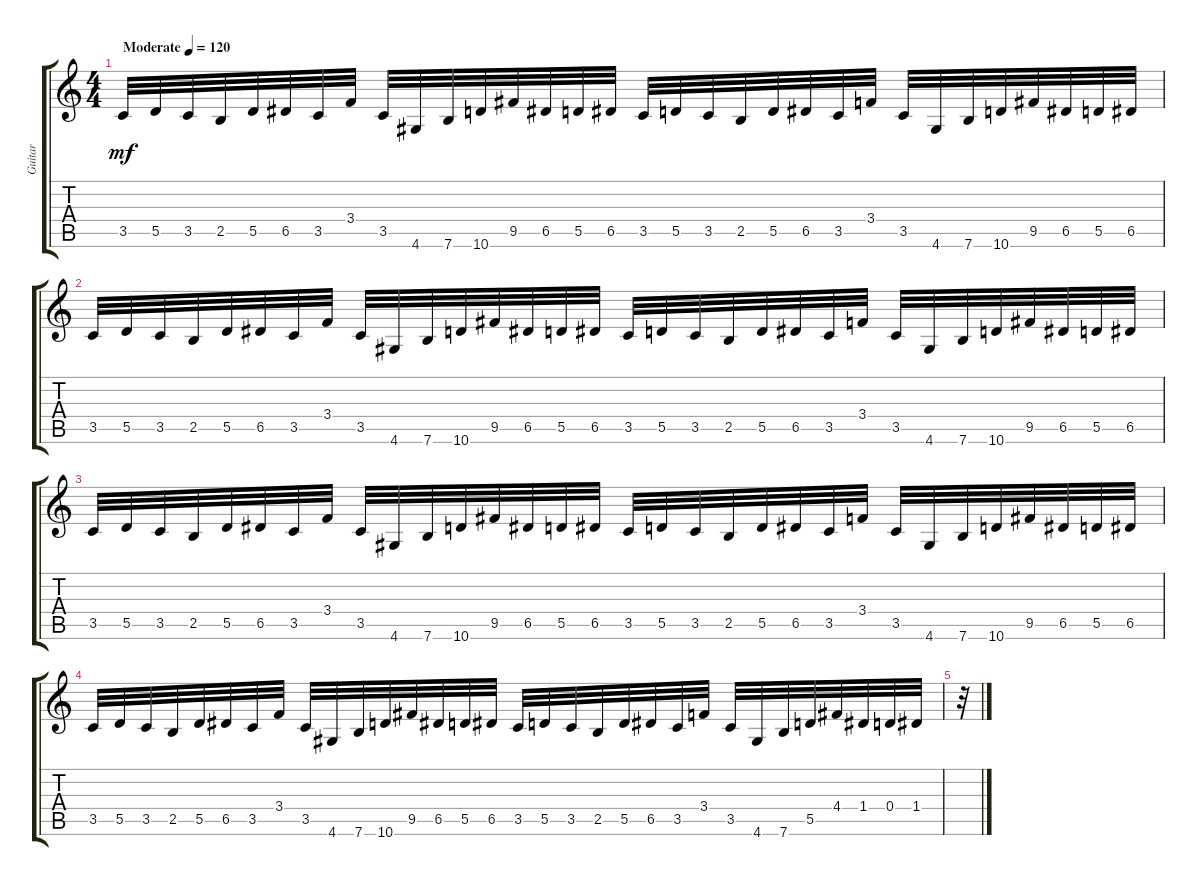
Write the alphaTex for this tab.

\track ("Guitar" "Guitar") {instrument overdrivenguitar}
\staff {score tabs}
\tuning (E4 B3 G3 D3 A2 E2) {hide}
\ts (4 4)
\tempo (120 "Moderate")
\clef g2
\ks c
3.5.32{dy mf instrument overdrivenguitar} 5.5.32 3.5.32 2.5.32 5.5.32 6.5.32 3.5.32 3.4.32 3.5.32 4.6.32 7.6.32 10.6.32 9.5.32 6.5.32 5.5.32 6.5.32 3.5.32 5.5.32 3.5.32 2.5.32 5.5.32 6.5.32 3.5.32 3.4.32 3.5.32 4.6.32 7.6.32 10.6.32 9.5.32 6.5.32 5.5.32 6.5.32 |
3.5.32 5.5.32 3.5.32 2.5.32 5.5.32 6.5.32 3.5.32 3.4.32 3.5.32 4.6.32 7.6.32 10.6.32 9.5.32 6.5.32 5.5.32 6.5.32 3.5.32 5.5.32 3.5.32 2.5.32 5.5.32 6.5.32 3.5.32 3.4.32 3.5.32 4.6.32 7.6.32 10.6.32 9.5.32 6.5.32 5.5.32 6.5.32 |
3.5.32 5.5.32 3.5.32 2.5.32 5.5.32 6.5.32 3.5.32 3.4.32 3.5.32 4.6.32 7.6.32 10.6.32 9.5.32 6.5.32 5.5.32 6.5.32 3.5.32 5.5.32 3.5.32 2.5.32 5.5.32 6.5.32 3.5.32 3.4.32 3.5.32 4.6.32 7.6.32 10.6.32 9.5.32 6.5.32 5.5.32 6.5.32 |
3.5.32 5.5.32 3.5.32 2.5.32 5.5.32 6.5.32 3.5.32 3.4.32 3.5.32 4.6.32 7.6.32 10.6.32 9.5.32 6.5.32 5.5.32 6.5.32 3.5.32 5.5.32 3.5.32 2.5.32 5.5.32 6.5.32 3.5.32 3.4.32 3.5.32 4.6.32 7.6.32 5.5.32 4.4.32 1.4.32 0.4.32 1.4.32 |
r.32
